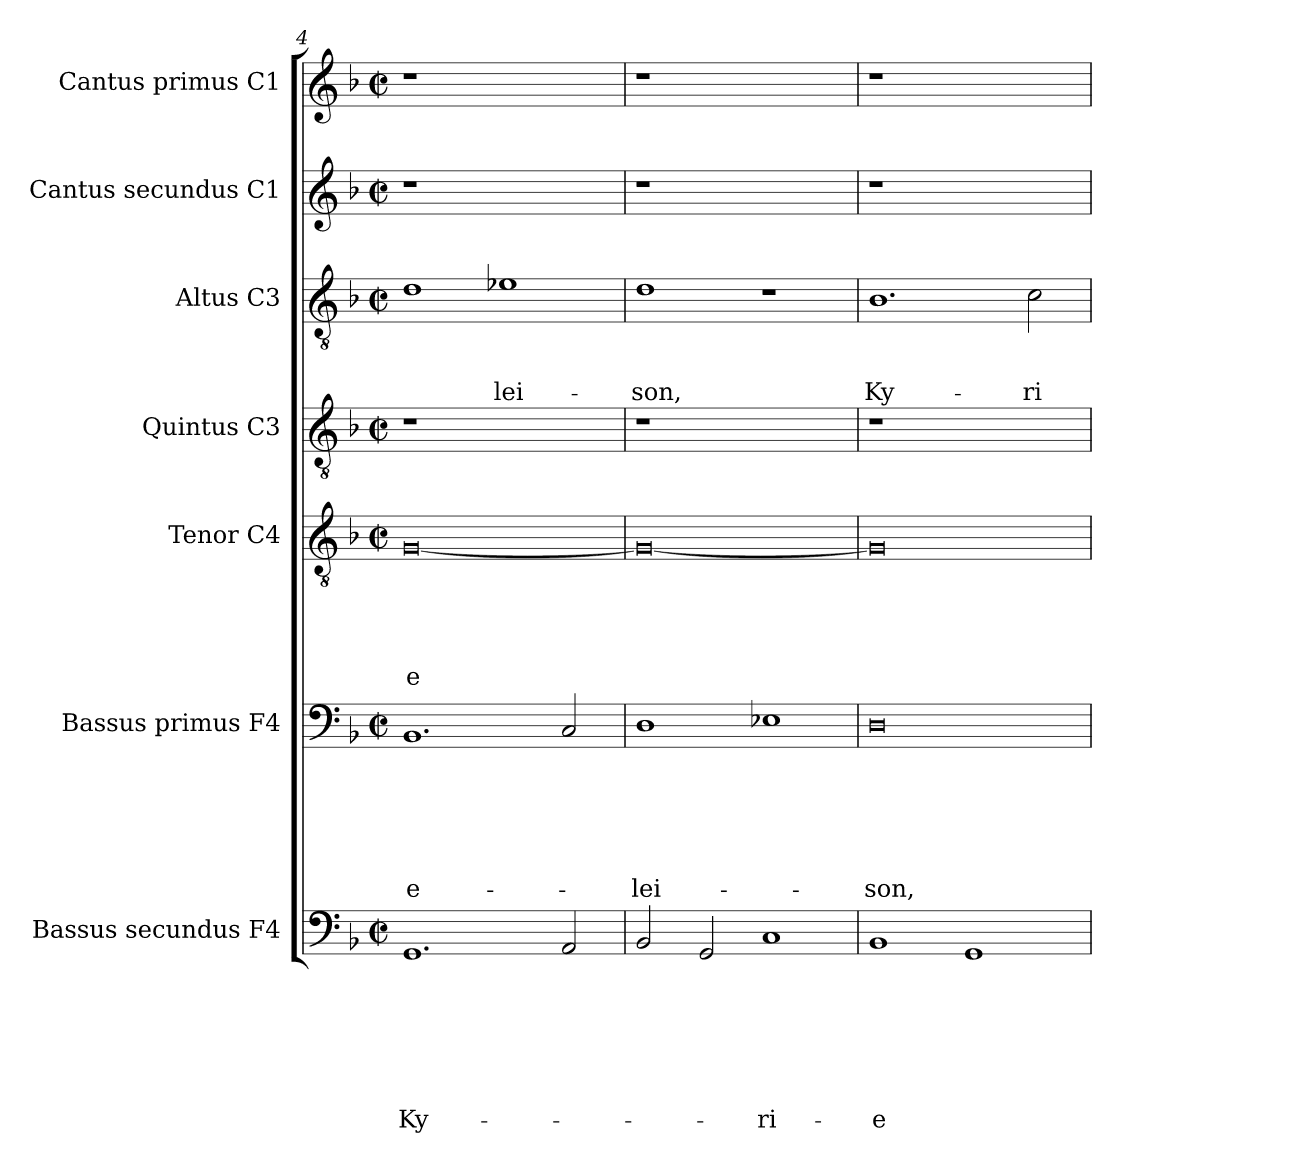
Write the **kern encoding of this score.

**kern	**text	**text	**text	**text	**text	**text	**text	**kern	**text	**text	**text	**text	**text	**text	**kern	**text	**text	**text	**text	**text	**kern	**kern	**text	**text	**text	**kern	**kern
*part7	*part7	*part7	*part7	*part7	*part7	*part7	*part7	*part6	*part6	*part6	*part6	*part6	*part6	*part6	*part5	*part5	*part5	*part5	*part5	*part5	*part4	*part3	*part3	*part3	*part3	*part2	*part1
*staff7	*staff7	*staff7	*staff7	*staff7	*staff7	*staff7	*staff7	*staff6	*staff6	*staff6	*staff6	*staff6	*staff6	*staff6	*staff5	*staff5	*staff5	*staff5	*staff5	*staff5	*staff4	*staff3	*staff3	*staff3	*staff3	*staff2	*staff1
*I"Bassus secundus F4	*	*	*	*	*	*	*	*I"Bassus primus F4	*	*	*	*	*	*	*I"Tenor C4	*	*	*	*	*	*I"Quintus C3	*I"Altus C3	*	*	*	*I"Cantus secundus C1	*I"Cantus  primus C1
*I'B2	*	*	*	*	*	*	*	*I'B1	*	*	*	*	*	*	*I'T	*	*	*	*	*	*I'Q	*I'A	*	*	*	*I'C2	*I'C1
*clefF4	*	*	*	*	*	*	*	*clefF4	*	*	*	*	*	*	*clefGv2	*	*	*	*	*	*clefGv2	*clefGv2	*	*	*	*clefG2	*clefG2
*k[b-]	*	*	*	*	*	*	*	*k[b-]	*	*	*	*	*	*	*k[b-]	*	*	*	*	*	*k[b-]	*k[b-]	*	*	*	*k[b-]	*k[b-]
*d:	*	*	*	*	*	*	*	*d:	*	*	*	*	*	*	*d:	*	*	*	*	*	*d:	*d:	*	*	*	*d:	*d:
*M2/2	*	*	*	*	*	*	*	*M2/2	*	*	*	*	*	*	*M2/2	*	*	*	*	*	*M2/2	*M2/2	*	*	*	*M2/2	*M2/2
*met(c|)	*	*	*	*	*	*	*	*met(c|)	*	*	*	*	*	*	*met(c|)	*	*	*	*	*	*met(c|)	*met(c|)	*	*	*	*met(c|)	*met(c|)
=4	=4	=4	=4	=4	=4	=4	=4	=4	=4	=4	=4	=4	=4	=4	=4	=4	=4	=4	=4	=4	=4	=4	=4	=4	=4	=4	=4
!	!	!	!	!	!	!	!LO:LY:b	!	!	!	!	!	!	!LO:LY:b	!	!	!	!	!	!LO:LY:b	!	!	!	!	!	!	!
1.GG	.	.	.	.	.	.	Ky-	1.BB-	.	.	.	.	.	e-	[0G	.	.	.	.	-e	1r	1d	.	.	.	1r	1r
!	!	!	!	!	!	!	!	!	!	!	!	!	!	!	!	!	!	!	!	!	!	!	!	!	!LO:LY:b	!	!
.	.	.	.	.	.	.	.	.	.	.	.	.	.	.	.	.	.	.	.	.	1ryy	1e-X	.	.	-lei-	1ryy	1ryy
2AA/	.	.	.	.	.	.	.	2C/	.	.	.	.	.	.	.	.	.	.	.	.	.	.	.	.	.	.	.
=5	=5	=5	=5	=5	=5	=5	=5	=5	=5	=5	=5	=5	=5	=5	=5	=5	=5	=5	=5	=5	=5	=5	=5	=5	=5	=5	=5
!	!	!	!	!	!	!	!	!	!	!	!	!	!	!LO:LY:b	!	!	!	!	!	!	!	!	!	!	!LO:LY:b	!	!
2BB-/	.	.	.	.	.	.	.	1D	.	.	.	.	.	-lei-	0G_	.	.	.	.	.	1r	1d	.	.	-son,	1r	1r
2GG/	.	.	.	.	.	.	.	.	.	.	.	.	.	.	.	.	.	.	.	.	.	.	.	.	.	.	.
!	!	!	!	!	!	!	!LO:LY:b	!	!	!	!	!	!	!	!	!	!	!	!	!	!	!	!	!	!	!	!
1C	.	.	.	.	.	.	-ri-	1E-	.	.	.	.	.	.	.	.	.	.	.	.	1ryy	1r	.	.	.	1ryy	1ryy
=6	=6	=6	=6	=6	=6	=6	=6	=6	=6	=6	=6	=6	=6	=6	=6	=6	=6	=6	=6	=6	=6	=6	=6	=6	=6	=6	=6
!	!	!	!	!	!	!	!LO:LY:b	!	!	!	!	!	!	!LO:LY:b	!	!	!	!	!	!	!	!	!	!	!LO:LY:b	!	!
1BB-	.	.	.	.	.	.	-e	0D	.	.	.	.	.	-son,	0G]	.	.	.	.	.	1r	1.B-	.	.	Ky-	1r	1r
1GG	.	.	.	.	.	.	.	.	.	.	.	.	.	.	.	.	.	.	.	.	1ryy	.	.	.	.	1ryy	1ryy
!	!	!	!	!	!	!	!	!	!	!	!	!	!	!	!	!	!	!	!	!	!	!	!	!	!LO:LY:b	!	!
.	.	.	.	.	.	.	.	.	.	.	.	.	.	.	.	.	.	.	.	.	.	2c\	.	.	-ri-	.	.
=	=	=	=	=	=	=	=	=	=	=	=	=	=	=	=	=	=	=	=	=	=	=	=	=	=	=	=
*-	*-	*-	*-	*-	*-	*-	*-	*-	*-	*-	*-	*-	*-	*-	*-	*-	*-	*-	*-	*-	*-	*-	*-	*-	*-	*-	*-
